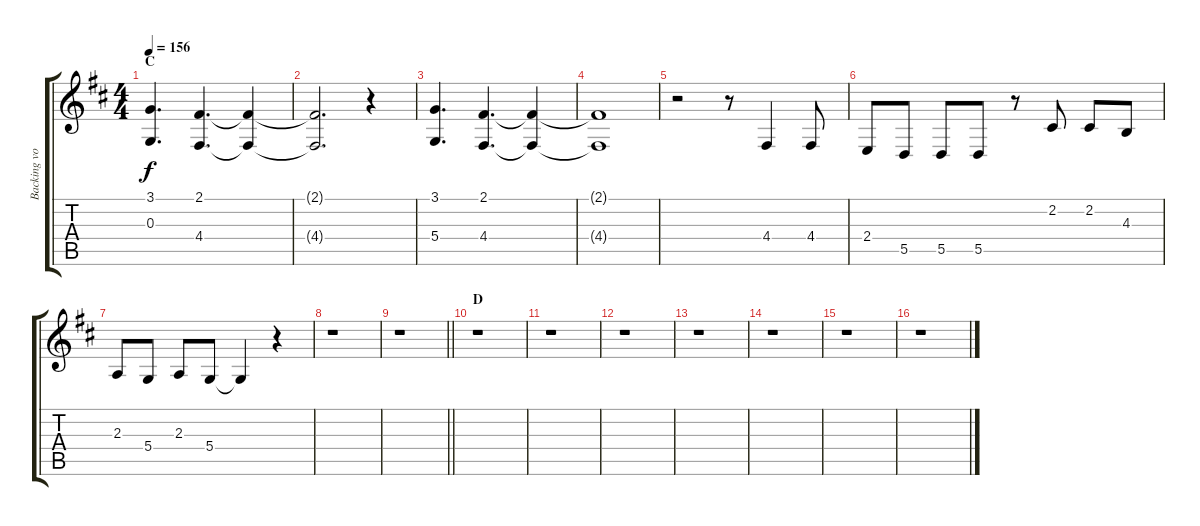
\track ("Backing vocal" "Backing vo") {instrument tenorsax}
\staff {score tabs}
\tuning (E4 B3 G3 D3 A2 E2) {hide}
\ts (4 4)
\section ("" "C")
\tempo 156
\clef g2
\ks d
(3.1 0.3).4{d dy f} (2.1 4.4).4{d} (2.1{t} 4.4{t}).4 |
(2.1{t} 4.4{t}).2{d} r.4 |
(3.1 5.4).4{d} (2.1 4.4).4{d} (2.1{t} 4.4{t}).4 |
(2.1{t} 4.4{t}).1 |
r.2 r.8 4.4.4 4.4.8 |
2.4.8 5.5.8 5.5.8 5.5.8 r.8 2.2.8 2.2.8 4.3.8 |
2.3.8 5.4.8 2.3.8 5.4.8 5.4{t}.4 r.4 |
r.1 |
\barLineRight lightlight
r.1 |
\section ("" "D")
r.1 |
r.1 |
r.1 |
r.1 |
r.1 |
r.1 |
r.1
